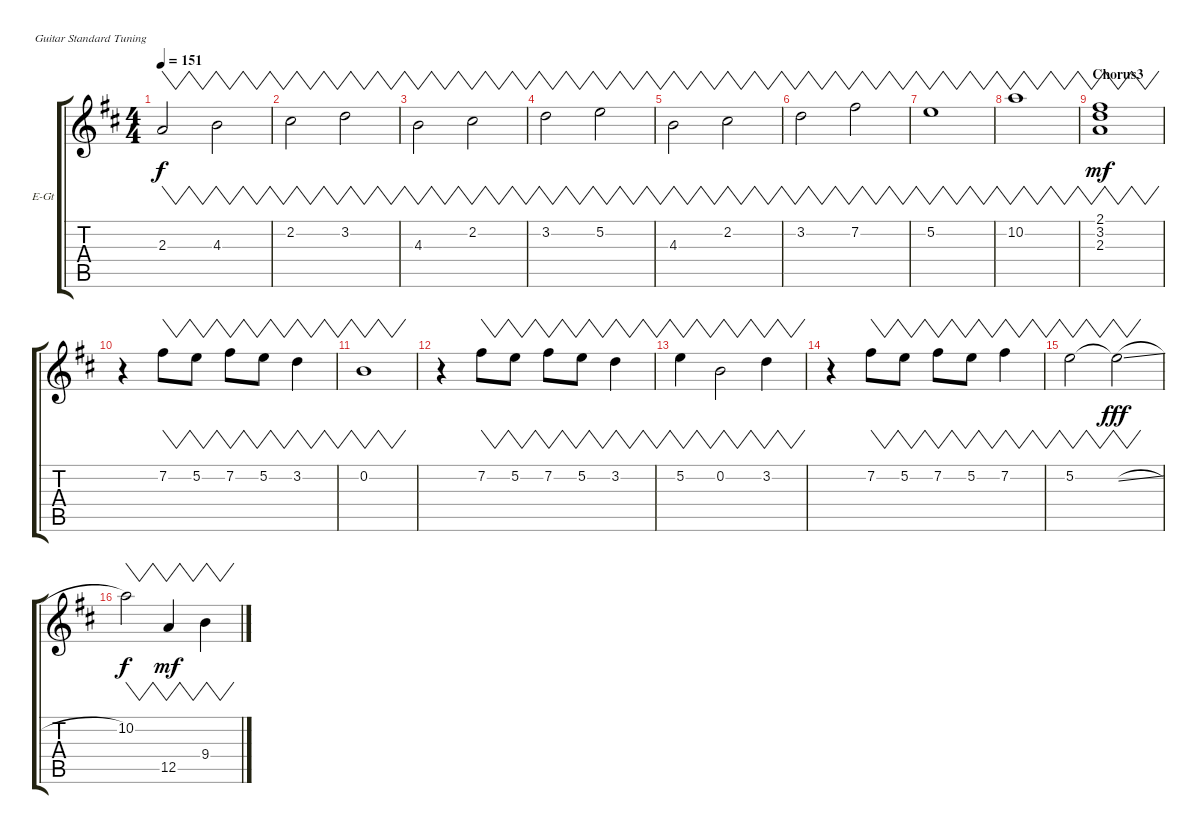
\defaultSystemsLayout 4
\bracketExtendMode groupsimilarinstruments
\firstSystemTrackNameOrientation horizontal
\otherSystemsTrackNameOrientation horizontal
\track ("Electric Guitar (Clean)" "E-Gt") {instrument electricguitarclean}
\staff {score tabs}
\tuning (E4 B3 G3 D3 A2 E2)
\ts (4 4)
\tempo 151
\clef g2
\ks d
2.3.2{vw dy f} 4.3.2{vw} |
2.2.2{vw} 3.2.2{vw} |
4.3.2{vw} 2.2.2{vw} |
3.2.2{vw} 5.2.2{vw} |
4.3.2{vw} 2.2.2{vw} |
3.2.2{vw} 7.2.2{vw} |
5.2.1{vw} |
10.2.1{vw} |
\section ("" "Chorus3")
(2.1 3.2 2.3).1{vw dy mf} |
r.4 7.2.8{vw} 5.2.8{vw} 7.2.8{vw} 5.2.8{vw} 3.2.4{vw} |
0.2.1{vw} |
r.4 7.2.8{vw} 5.2.8{vw} 7.2.8{vw} 5.2.8{vw} 3.2.4{vw} |
5.2.4{vw} 0.2.2{vw} 3.2.4{vw} |
r.4 7.2.8{vw} 5.2.8{vw} 7.2.8{vw} 5.2.8{vw} 7.2.4{vw} |
5.2.2{vw} 5.2{sl t}.2{vw dy fff} |
10.2.2{vw dy f} 12.5.4{vw dy mf} 9.4.4{vw}
